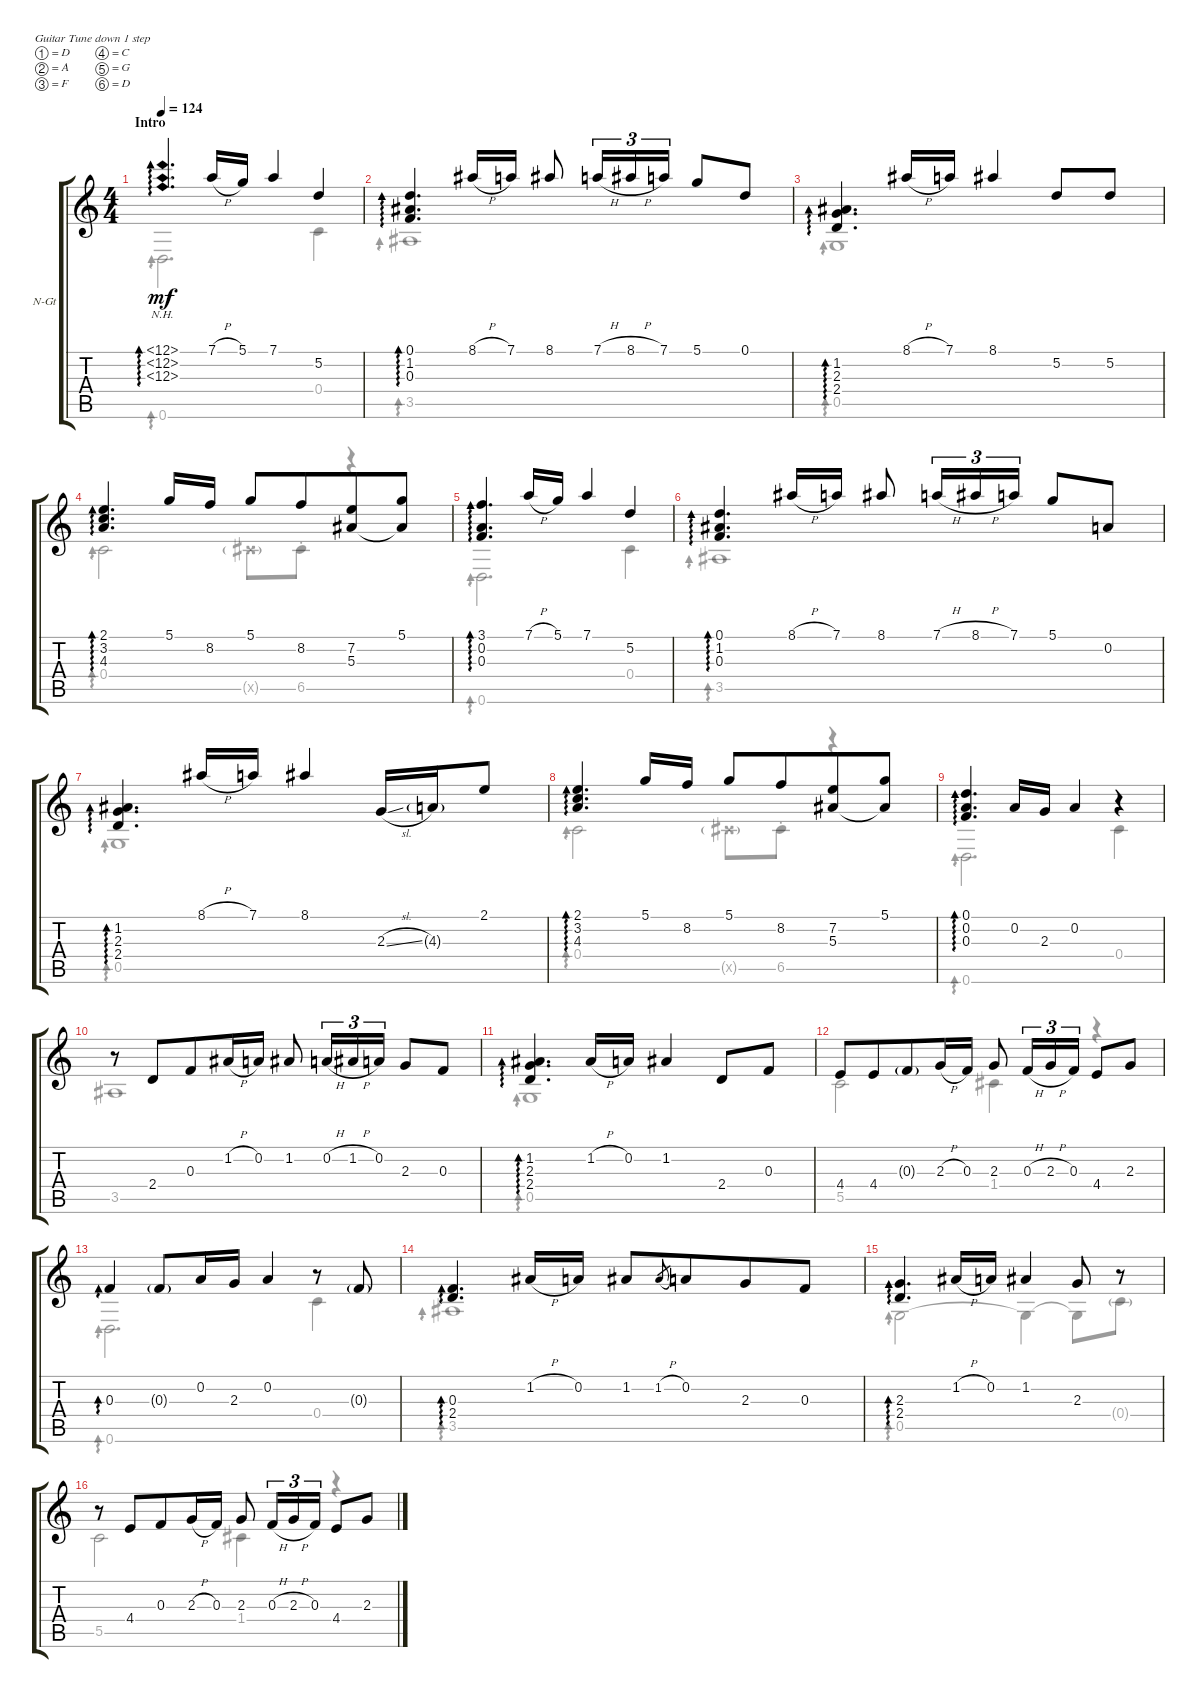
\defaultSystemsLayout 4
\bracketExtendMode groupsimilarinstruments
\firstSystemTrackNameOrientation horizontal
\otherSystemsTrackNameOrientation horizontal
\track ("Nylon Guitar" "N-Gt") {instrument acousticguitarnylon}
\staff {score tabs}
\tuning (D4 A3 F3 C3 G2 D2)
\voice
\ts (4 4)
\beaming (8 4 4)
\section ("" "Intro")
\tempo 124
\clef g2
\scale
0.492297
\ks c
(12.1{nh} 12.2{nh} 12.3{nh}).4{d ad 0 dy mf instrument acousticguitarnylon} 7.1{h}.16 5.1.16 7.1.4 5.2.4 |
\scale
0.507723 (0.3 1.2 0.1).4{d ad 0} 8.1{h}.16 7.1.16 8.1.8 7.1{h}.16{tu (3 2)} 8.1{h}.16{tu (3 2)} 7.1.16{tu (3 2)} 5.1.8 0.1.8 |
\scale
0.49385 (2.3 1.2 2.4).4{d ad 0} 8.1{h}.16 7.1.16 8.1.4 5.2.8 5.2.8 |
\scale
0.506219 (2.1 3.2 4.3).4{d ad 0} 5.1.16 8.2.16 5.1.8 8.2.8 (7.2 5.3).8 (5.1 5.3{t}).8 |
\scale
0.493058 (3.1 0.2 0.3).4{d ad 0} 7.1{h}.16 5.1.16 7.1.4 5.2.4 |
\scale
0.507132 (0.3 1.2 0.1).4{d ad 0} 8.1{h}.16 7.1.16 8.1.8 7.1{h}.16{tu (3 2)} 8.1{h}.16{tu (3 2)} 7.1.16{tu (3 2)} 5.1.8 0.2.8 |
\scale
0.492423 (2.3 1.2 2.4).4{d ad 0} 8.1{h}.16 7.1.16 8.1.4 2.3{sl}.16 4.3{g}.16 2.1.8 |
(2.1 3.2 4.3).4{d ad 0} 5.1.16 8.2.16 5.1.8 8.2.8 (7.2 5.3).8 (5.1 5.3{t}).8 |
\scale
0.513066 (0.1 0.2 0.3).4{d ad 0} 0.2.16 2.3.16 0.2.4 r.4 |
\scale
0.487189 r.8 2.4.8 0.3.8 1.2{h}.16 0.2.16 1.2.8 0.2{h}.16{tu (3 2)} 1.2{h}.16{tu (3 2)} 0.2.16{tu (3 2)} 2.3.8 0.3.8 |
\scale
0.516737 (2.3 1.2 2.4).4{d ad 0} 1.2{h}.16 0.2.16 1.2.4 2.4.8 0.3.8 |
\scale
0.483222 4.4.8 4.4.8 0.3{g}.8 2.3{h}.16 0.3.16 2.3.8 0.3{h}.16{tu (3 2)} 2.3{h}.16{tu (3 2)} 0.3.16{tu (3 2)} 4.4.8 2.3.8 |
\scale
0.520683 0.3.4{ad 0} 0.3{g}.8 0.2.16 2.3.16 0.2.4 r.8 0.3{g}.8 |
(2.4 0.3).4{d ad 0} 1.2{h}.16 0.2.16 1.2.8 1.2{h}.8{gr} 0.2.8 2.3.8 0.3.8 |
\scale
0.582977 (2.3 2.4).4{d ad 0} 1.2{h}.16 0.2.16 1.2.4 2.3.8 r.8 |
\scale
0.535269 r.8 4.4.8 0.3.8 2.3{h}.16 0.3.16 2.3.8 0.3{h}.16{tu (3 2)} 2.3{h}.16{tu (3 2)} 0.3.16{tu (3 2)} 4.4.8 2.3.8
\voice
\clef g2
\ottava regular
\simile none
\scale
0.492297
\ks c
0.6.2{d ad 0 dy mf} 0.4.4 |
\scale
0.507723 3.5.1{ad 0} |
\scale
0.49385 0.5.1{ad 0} |
\scale
0.506219 0.4.2{ad 0} 6.5{g x}.8 6.5{st}.8 r.4 |
\scale
0.493058 0.6.2{d ad 0} 0.4.4 |
\scale
0.507132 3.5.1{ad 0} |
\scale
0.492423 0.5.1{ad 0} |
0.4.2{ad 0} 6.5{g x}.8 6.5{st}.8 r.4 |
\scale
0.513066 0.6.2{d ad 0} 0.4.4 |
\scale
0.487189 3.5.1 |
\scale
0.516737 0.5.1{ad 0} |
\scale
0.483222 5.5.2 1.4.4 r.4 |
\scale
0.520683 0.6.2{d ad 0} 0.4.4 |
3.5.1{ad 0} |
\scale
0.582977 0.5.2{ad 0} 0.5{t}.4 0.5{t}.8 0.4{g}.8 |
\scale
0.535269 5.5.2 1.4.4 r.4
